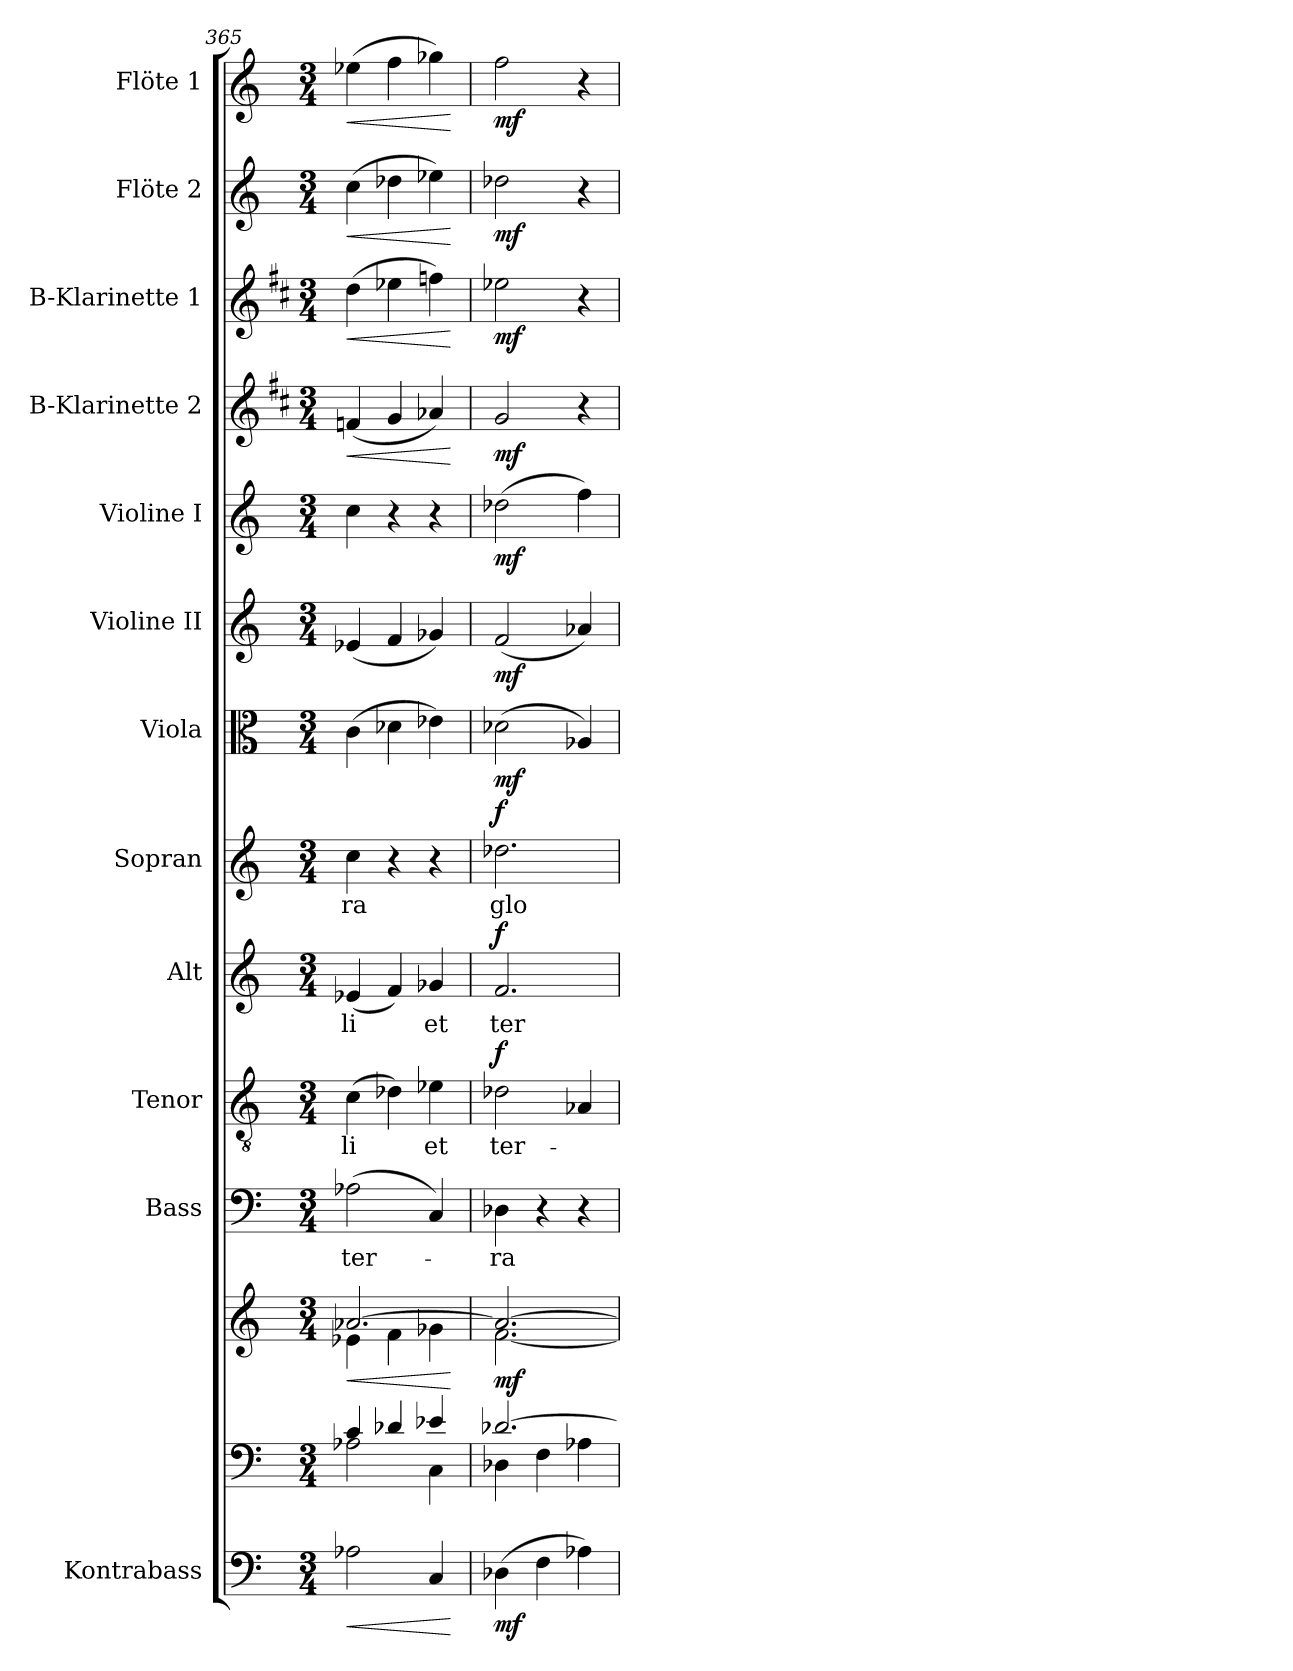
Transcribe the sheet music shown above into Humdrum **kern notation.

**kern	**dynam	**kern	**kern	**dynam	**kern	**text	**kern	**text	**dynam	**kern	**text	**dynam	**kern	**text	**dynam	**kern	**dynam	**kern	**dynam	**kern	**dynam	**kern	**dynam	**kern	**dynam	**kern	**dynam	**kern	**dynam
*part13	*part13	*part12	*part12	*part12	*part11	*part11	*part10	*part10	*part10	*part9	*part9	*part9	*part8	*part8	*part8	*part7	*part7	*part6	*part6	*part5	*part5	*part4	*part4	*part3	*part3	*part2	*part2	*part1	*part1
*staff14	*staff14	*staff13	*staff12	*staff12/13	*staff11	*staff11	*staff10	*staff10	*staff10	*staff9	*staff9	*staff9	*staff8	*staff8	*staff8	*staff7	*staff7	*staff6	*staff6	*staff5	*staff5	*staff4	*staff4	*staff3	*staff3	*staff2	*staff2	*staff1	*staff1
*I"Kontrabass	*	*	*	*	*I"Bass	*	*I"Tenor	*	*	*I"Alt	*	*	*I"Sopran	*	*	*I"Viola	*	*I"Violine II	*	*I"Violine I	*	*I"B-Klarinette 2	*	*I"B-Klarinette 1	*	*I"Flöte 2	*	*I"Flöte 1	*
*I'Kb.	*	*	*	*	*I'B.	*	*I'T.	*	*	*I'A.	*	*	*I'S.	*	*	*I'Vla.	*	*I'Vl. II	*	*I'Vl. I	*	*I'B Kl. 2	*	*I'B Kl. 1	*	*I'Fl. 2	*	*I'Fl. 1	*
*clefF4	*	*clefF4	*clefG2	*	*clefF4	*	*clefGv2	*	*	*clefG2	*	*	*clefG2	*	*	*clefC3	*	*clefG2	*	*clefG2	*	*clefG2	*	*clefG2	*	*clefG2	*	*clefG2	*
*ITrd7c12	*	*	*	*	*	*	*	*	*	*	*	*	*	*	*	*	*	*	*	*	*	*ITrd1c2	*	*ITrd1c2	*	*	*	*	*
*k[]	*	*k[]	*k[]	*	*k[]	*	*k[]	*	*	*k[]	*	*	*k[]	*	*	*k[]	*	*k[]	*	*k[]	*	*k[]	*	*k[]	*	*k[]	*	*k[]	*
*C:	*	*C:	*C:	*	*C:	*	*C:	*	*	*C:	*	*	*C:	*	*	*C:	*	*C:	*	*C:	*	*C:	*	*C:	*	*C:	*	*C:	*
*M3/4	*	*M3/4	*M3/4	*	*M3/4	*	*M3/4	*	*	*M3/4	*	*	*M3/4	*	*	*M3/4	*	*M3/4	*	*M3/4	*	*M3/4	*	*M3/4	*	*M3/4	*	*M3/4	*
=365	=365	=365	=365	=365	=365	=365	=365	=365	=365	=365	=365	=365	=365	=365	=365	=365	=365	=365	=365	=365	=365	=365	=365	=365	=365	=365	=365	=365	=365
!	!LO:HP:b	!	!	!LO:HP:b	!	!LO:LY:b	!	!LO:LY:b	!	!	!LO:LY:b	!	!	!LO:LY:b	!	!	!	!	!	!	!	!	!LO:HP:b	!	!LO:HP:b	!	!LO:HP:b	!	!LO:HP:b
*	*	*^	*^	*	*	*	*	*	*	*	*	*	*	*	*	*	*	*	*	*	*	*	*	*	*	*	*	*	*
2AA-X\	<	4c/	2A-X\	[>2.a-X/	4e-X\	<	(>2A-X\	ter-	(>4c\	-li	.	(<4e-X/	-li	.	4cc\	-ra	.	(>4c\	.	(<4e-X/	.	4cc\	.	(<4e-X/	<	(>4cc\	<	(>4cc\	<	(>4ee-X\	<
.	.	4d-X/	.	.	4f\	.	.	.	4d-X\)	.	.	4f/)	.	.	4r	.	.	4d-X\	.	4f/	.	4r	.	4f/	.	4dd-X\	.	4dd-X\	.	4ff\	.
!	!	!	!	!	!	!	!	!	!	!LO:LY:b	!	!	!LO:LY:b	!	!	!	!	!	!	!	!	!	!	!	!	!	!	!	!	!	!
4CC/	.	4e-X/	4C\	.	4g-X\	.	4C/)	.	4e-X\	et	.	4g-X/	et	.	4r	.	.	4e-X\)	.	4g-X/)	.	4r	.	4g-X/)	.	4ee-X\)	.	4ee-X\)	.	4gg-X\)	.
*	*	*v	*v	*	*	*	*	*	*	*	*	*	*	*	*	*	*	*	*	*	*	*	*	*	*	*	*	*	*	*	*
*	*	*	*v	*v	*	*	*	*	*	*	*	*	*	*	*	*	*	*	*	*	*	*	*	*	*	*	*	*	*	*
.	[	.	.	[	.	.	.	.	.	.	.	.	.	.	.	.	.	.	.	.	.	.	[	.	[	.	[	.	[
!!LO:PB:g=z
=366	=366	=366	=366	=366	=366	=366	=366	=366	=366	=366	=366	=366	=366	=366	=366	=366	=366	=366	=366	=366	=366	=366	=366	=366	=366	=366	=366	=366	=366
*	*	*^	*^	*	*	*	*	*	*	*	*	*	*	*	*	*	*	*	*	*	*	*	*	*	*	*	*	*	*
!	!LO:DY:b	!	!	!	!	!LO:DY:b	!	!LO:LY:b	!	!LO:LY:b	!LO:DY:a	!	!LO:LY:b	!LO:DY:a	!	!LO:LY:b	!LO:DY:a	!	!LO:DY:b	!	!LO:DY:b	!	!LO:DY:b	!	!LO:DY:b	!	!LO:DY:b	!	!LO:DY:b	!	!LO:DY:b
(>4DD-X\	mf	[>2.d-X/	4D-X\	2.a-/_	[<2.f\	mf	4D-X\	-ra	2d-X\	ter-	f	2.f/	ter-	f	2.dd-X\	glo-	f	(>2d-X\	mf	(<2f/	mf	(>2dd-X\	mf	2f/	mf	2dd-X\	mf	2dd-X\	mf	2ff\	mf
4FF\	.	.	4F\	.	.	.	4r	.	.	.	.	.	.	.	.	.	.	.	.	.	.	.	.	.	.	.	.	.	.	.	.
4AA-X\)	.	.	4A-X\	.	.	.	4r	.	4A-X/	.	.	.	.	.	.	.	.	4A-X/)	.	4a-X/)	.	4ff\)	.	4r	.	4r	.	4r	.	4r	.
*	*	*v	*v	*	*	*	*	*	*	*	*	*	*	*	*	*	*	*	*	*	*	*	*	*	*	*	*	*	*	*	*
*	*	*	*v	*v	*	*	*	*	*	*	*	*	*	*	*	*	*	*	*	*	*	*	*	*	*	*	*	*	*	*
=	=	=	=	=	=	=	=	=	=	=	=	=	=	=	=	=	=	=	=	=	=	=	=	=	=	=	=	=	=
*-	*-	*-	*-	*-	*-	*-	*-	*-	*-	*-	*-	*-	*-	*-	*-	*-	*-	*-	*-	*-	*-	*-	*-	*-	*-	*-	*-	*-	*-
